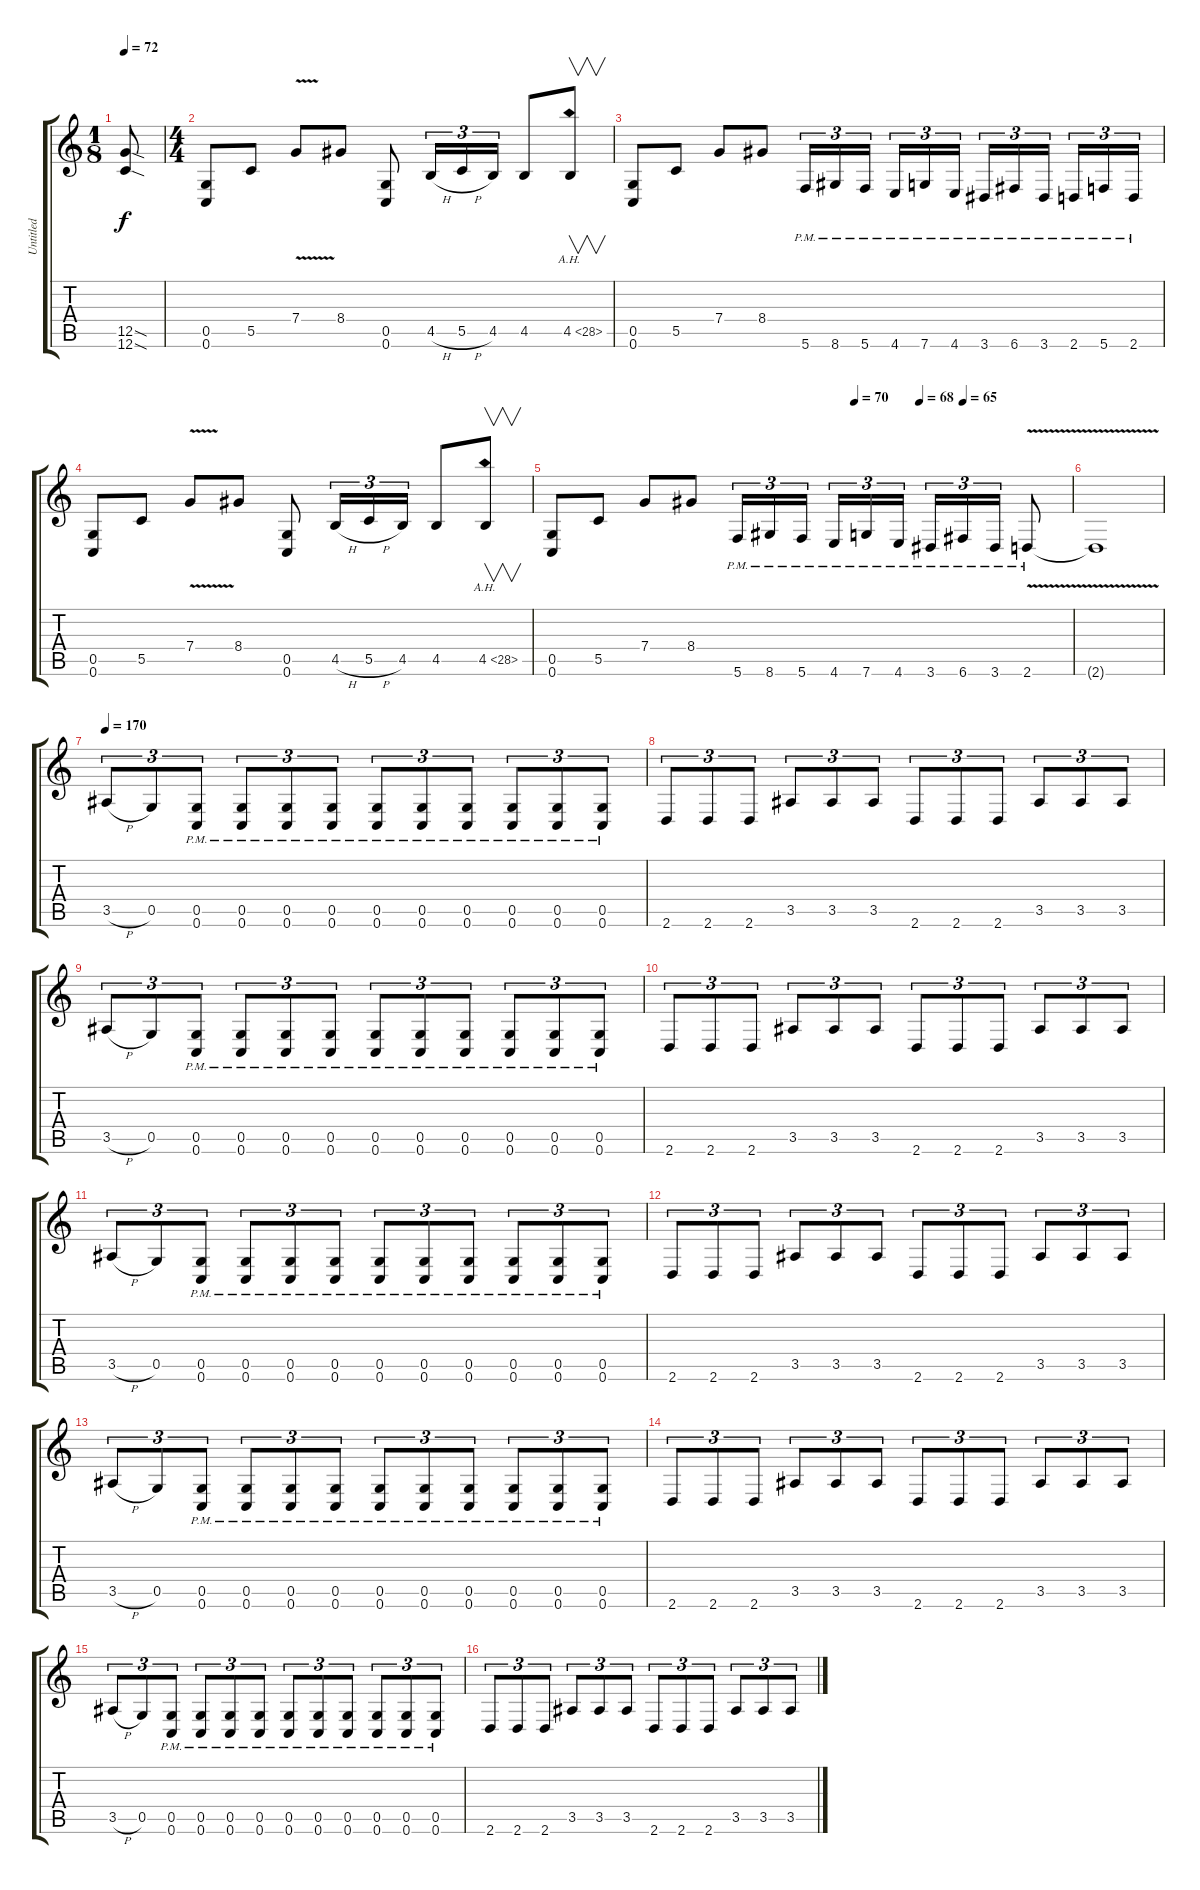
\track ("Untitled" "Untitled") {instrument distortionguitar}
\staff {score tabs}
\tuning (D4 A3 F3 C3 G2 C2) {hide}
\ts (1 8)
\tempo 72
\clef g2
\ks c
(12.5{sod} 12.6{sod}).8{dy f instrument distortionguitar} |
\ts (4 4)
(0.5 0.6).8 5.5.8 7.4{v}.8 8.4.8 (0.5 0.6).8 4.5{h}.16{tu (3 2)} 5.5{h}.16{tu (3 2)} 4.5.16{tu (3 2)} 4.5.8 4.5{ah 24}.8{v} |
(0.5 0.6).8 5.5.8 7.4.8 8.4.8 5.6{pm}.16{tu (3 2)} 8.6{pm}.16{tu (3 2)} 5.6{pm}.16{tu (3 2) beam splitsecondary} 4.6{pm}.16{tu (3 2)} 7.6{pm}.16{tu (3 2)} 4.6{pm}.16{tu (3 2)} 3.6{pm}.16{tu (3 2)} 6.6{pm}.16{tu (3 2)} 3.6{pm}.16{tu (3 2) beam splitsecondary} 2.6{pm}.16{tu (3 2)} 5.6{pm}.16{tu (3 2)} 2.6{pm}.16{tu (3 2)} |
(0.5 0.6).8 5.5.8 7.4{v}.8 8.4.8 (0.5 0.6).8 4.5{h}.16{tu (3 2)} 5.5{h}.16{tu (3 2)} 4.5.16{tu (3 2)} 4.5.8 4.5{ah 24}.8{v} |
\tempo (70 0.5833333333333334)
\tempo (68 0.7083333333333334)
\tempo (65 0.7916666666666666)
(0.5 0.6).8 5.5.8 7.4.8 8.4.8 5.6{pm}.16{tu (3 2)} 8.6{pm}.16{tu (3 2)} 5.6{pm}.16{tu (3 2) beam splitsecondary} 4.6{pm}.16{tu (3 2)} 7.6{pm}.16{tu (3 2)} 4.6{pm}.16{tu (3 2)} 3.6{pm}.16{tu (3 2)} 6.6{pm}.16{tu (3 2)} 3.6{pm}.16{tu (3 2)} 2.6{v pm}.8 |
2.6{v t}.1 |
\tempo 170
3.5{h}.8{tu (3 2)} 0.5.8{tu (3 2)} (0.5{pm} 0.6{pm}).8{tu (3 2)} (0.5{pm} 0.6{pm}).8{tu (3 2)} (0.5{pm} 0.6{pm}).8{tu (3 2)} (0.5{pm} 0.6{pm}).8{tu (3 2)} (0.5{pm} 0.6{pm}).8{tu (3 2)} (0.5{pm} 0.6{pm}).8{tu (3 2)} (0.5{pm} 0.6{pm}).8{tu (3 2)} (0.5{pm} 0.6{pm}).8{tu (3 2)} (0.5{pm} 0.6{pm}).8{tu (3 2)} (0.5{pm} 0.6{pm}).8{tu (3 2)} |
2.6.8{tu (3 2)} 2.6.8{tu (3 2)} 2.6.8{tu (3 2)} 3.5.8{tu (3 2)} 3.5.8{tu (3 2)} 3.5.8{tu (3 2)} 2.6.8{tu (3 2)} 2.6.8{tu (3 2)} 2.6.8{tu (3 2)} 3.5.8{tu (3 2)} 3.5.8{tu (3 2)} 3.5.8{tu (3 2)} |
3.5{h}.8{tu (3 2)} 0.5.8{tu (3 2)} (0.5{pm} 0.6{pm}).8{tu (3 2)} (0.5{pm} 0.6{pm}).8{tu (3 2)} (0.5{pm} 0.6{pm}).8{tu (3 2)} (0.5{pm} 0.6{pm}).8{tu (3 2)} (0.5{pm} 0.6{pm}).8{tu (3 2)} (0.5{pm} 0.6{pm}).8{tu (3 2)} (0.5{pm} 0.6{pm}).8{tu (3 2)} (0.5{pm} 0.6{pm}).8{tu (3 2)} (0.5{pm} 0.6{pm}).8{tu (3 2)} (0.5{pm} 0.6{pm}).8{tu (3 2)} |
2.6.8{tu (3 2)} 2.6.8{tu (3 2)} 2.6.8{tu (3 2)} 3.5.8{tu (3 2)} 3.5.8{tu (3 2)} 3.5.8{tu (3 2)} 2.6.8{tu (3 2)} 2.6.8{tu (3 2)} 2.6.8{tu (3 2)} 3.5.8{tu (3 2)} 3.5.8{tu (3 2)} 3.5.8{tu (3 2)} |
3.5{h}.8{tu (3 2)} 0.5.8{tu (3 2)} (0.5{pm} 0.6{pm}).8{tu (3 2)} (0.5{pm} 0.6{pm}).8{tu (3 2)} (0.5{pm} 0.6{pm}).8{tu (3 2)} (0.5{pm} 0.6{pm}).8{tu (3 2)} (0.5{pm} 0.6{pm}).8{tu (3 2)} (0.5{pm} 0.6{pm}).8{tu (3 2)} (0.5{pm} 0.6{pm}).8{tu (3 2)} (0.5{pm} 0.6{pm}).8{tu (3 2)} (0.5{pm} 0.6{pm}).8{tu (3 2)} (0.5{pm} 0.6{pm}).8{tu (3 2)} |
2.6.8{tu (3 2)} 2.6.8{tu (3 2)} 2.6.8{tu (3 2)} 3.5.8{tu (3 2)} 3.5.8{tu (3 2)} 3.5.8{tu (3 2)} 2.6.8{tu (3 2)} 2.6.8{tu (3 2)} 2.6.8{tu (3 2)} 3.5.8{tu (3 2)} 3.5.8{tu (3 2)} 3.5.8{tu (3 2)} |
3.5{h}.8{tu (3 2)} 0.5.8{tu (3 2)} (0.5{pm} 0.6{pm}).8{tu (3 2)} (0.5{pm} 0.6{pm}).8{tu (3 2)} (0.5{pm} 0.6{pm}).8{tu (3 2)} (0.5{pm} 0.6{pm}).8{tu (3 2)} (0.5{pm} 0.6{pm}).8{tu (3 2)} (0.5{pm} 0.6{pm}).8{tu (3 2)} (0.5{pm} 0.6{pm}).8{tu (3 2)} (0.5{pm} 0.6{pm}).8{tu (3 2)} (0.5{pm} 0.6{pm}).8{tu (3 2)} (0.5{pm} 0.6{pm}).8{tu (3 2)} |
2.6.8{tu (3 2)} 2.6.8{tu (3 2)} 2.6.8{tu (3 2)} 3.5.8{tu (3 2)} 3.5.8{tu (3 2)} 3.5.8{tu (3 2)} 2.6.8{tu (3 2)} 2.6.8{tu (3 2)} 2.6.8{tu (3 2)} 3.5.8{tu (3 2)} 3.5.8{tu (3 2)} 3.5.8{tu (3 2)} |
3.5{h}.8{tu (3 2)} 0.5.8{tu (3 2)} (0.5{pm} 0.6{pm}).8{tu (3 2)} (0.5{pm} 0.6{pm}).8{tu (3 2)} (0.5{pm} 0.6{pm}).8{tu (3 2)} (0.5{pm} 0.6{pm}).8{tu (3 2)} (0.5{pm} 0.6{pm}).8{tu (3 2)} (0.5{pm} 0.6{pm}).8{tu (3 2)} (0.5{pm} 0.6{pm}).8{tu (3 2)} (0.5{pm} 0.6{pm}).8{tu (3 2)} (0.5{pm} 0.6{pm}).8{tu (3 2)} (0.5{pm} 0.6{pm}).8{tu (3 2)} |
2.6.8{tu (3 2)} 2.6.8{tu (3 2)} 2.6.8{tu (3 2)} 3.5.8{tu (3 2)} 3.5.8{tu (3 2)} 3.5.8{tu (3 2)} 2.6.8{tu (3 2)} 2.6.8{tu (3 2)} 2.6.8{tu (3 2)} 3.5.8{tu (3 2)} 3.5.8{tu (3 2)} 3.5.8{tu (3 2)}
